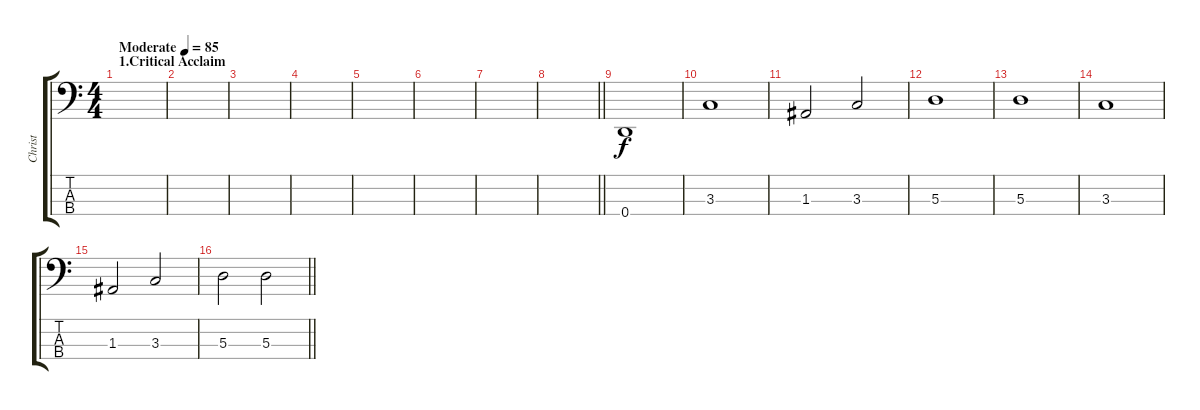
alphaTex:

\track ("Christ" "Christ") {instrument electricbasspick}
\staff {score tabs}
\tuning (G2 D2 A1 D1) {hide}
\ts (4 4)
\section ("" "1.Critical Acclaim")
\tempo (85 "Moderate")
\clef f4
\ks c
|
|
|
|
|
|
|
\barLineRight lightlight
|
0.4.1 |
3.3.1 |
1.3.2 3.3.2 |
5.3.1 |
5.3.1 |
3.3.1 |
1.3.2 3.3.2 |
\barLineRight lightlight
5.3.2 5.3.2
